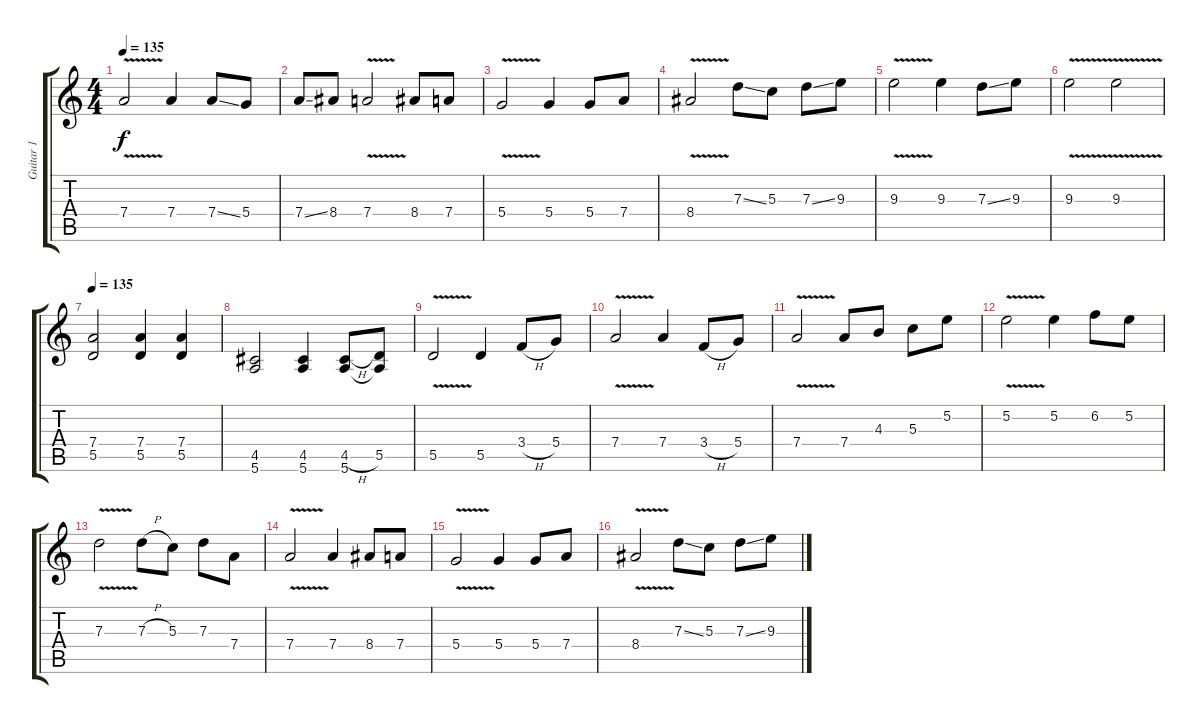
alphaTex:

\track ("Guitar 1" "Guitar 1") {instrument distortionguitar}
\staff {score tabs}
\tuning (E4 B3 G3 D3 A2 E2) {hide}
\ts (4 4)
\tempo 135
\clef g2
\ks c
7.4{v}.2{dy f} 7.4.4 7.4{ss}.8 5.4.8 |
7.4{ss}.8 8.4.8 7.4{v}.2 8.4.8 7.4.8 |
5.4{v}.2 5.4.4 5.4.8 7.4.8 |
8.4{v}.2 7.3{ss}.8 5.3.8 7.3{ss}.8 9.3.8 |
9.3{v}.2 9.3.4 7.3{ss}.8 9.3.8 |
9.3{v}.2 9.3{v}.2 |
\tempo 135
(7.4 5.5).2 (7.4 5.5).4 (7.4 5.5).4 |
(4.5 5.6).2 (4.5 5.6).4 (4.5{h} 5.6).8 (5.5 5.6{t}).8 |
5.5{v}.2 5.5.4 3.4{h}.8 5.4.8 |
7.4{v}.2 7.4.4 3.4{h}.8 5.4.8 |
7.4{v}.2 7.4.8 4.3.8 5.3.8 5.2.8 |
5.2{v}.2 5.2.4 6.2.8 5.2.8 |
7.3{v}.2 7.3{h}.8 5.3.8 7.3.8 7.4.8 |
7.4{v}.2 7.4.4 8.4.8 7.4.8 |
5.4{v}.2 5.4.4 5.4.8 7.4.8 |
8.4{v}.2 7.3{ss}.8 5.3.8 7.3{ss}.8 9.3.8
